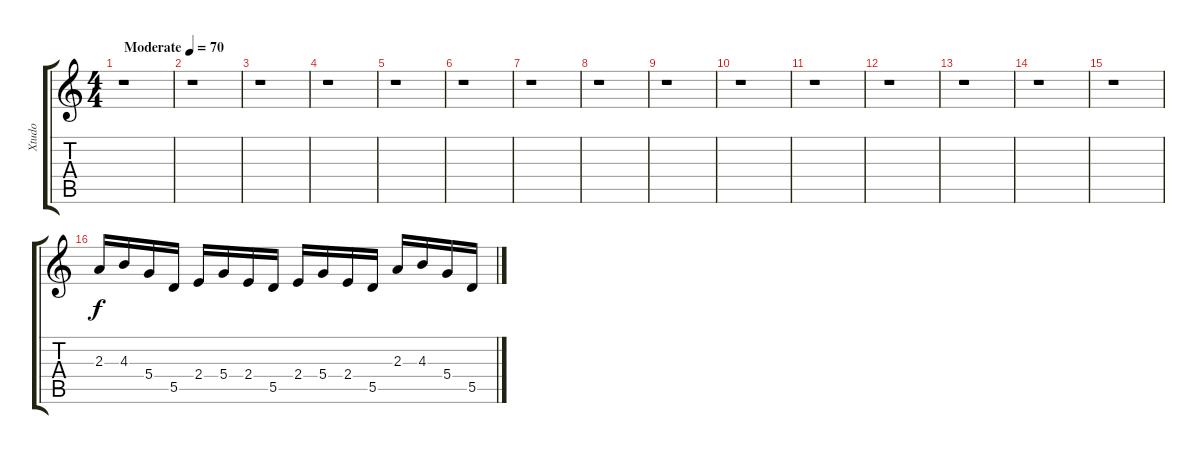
\track ("Xtudo" "Xtudo") {instrument distortionguitar}
\staff {score tabs}
\tuning (E4 B3 G3 D3 A2 E2) {hide}
\ts (4 4)
\tempo (70 "Moderate")
\clef g2
\ks c
r.1{dy f instrument distortionguitar} |
r.1 |
r.1 |
r.1 |
r.1 |
r.1 |
r.1 |
r.1 |
r.1 |
r.1 |
r.1 |
r.1 |
r.1 |
r.1 |
r.1 |
2.3.16 4.3.16 5.4.16 5.5.16 2.4.16 5.4.16 2.4.16 5.5.16 2.4.16 5.4.16 2.4.16 5.5.16 2.3.16 4.3.16 5.4.16 5.5.16
